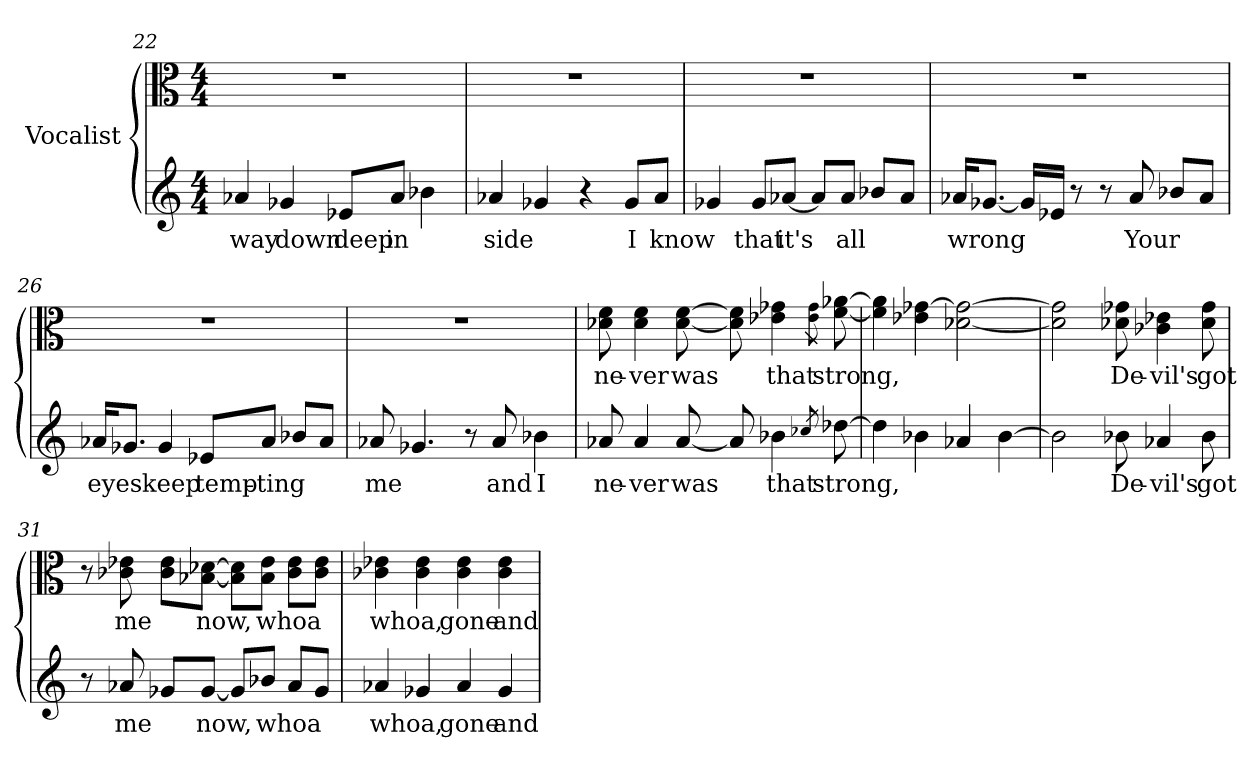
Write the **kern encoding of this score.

**kern	**text	**kern	**text
*part1	*part1	*part1	*part1
*staff2	*staff2	*staff1	*staff1
*I"Vocalist	*	*	*
*clefG2	*	*clefC3	*
*M4/4	*	*M4/4	*
=22	=22	=22	=22
4a-X	way	1r	.
4g-X	down	.	.
8e-X/L	deep	.	.
8a-/J	in	.	.
4b-X	_	.	.
=23	=23	=23	=23
4a-X	side	1r	.
4g-X	_	.	.
4r	.	.	.
8g-/L	I	.	.
8a-/J	know	.	.
=24	=24	=24	=24
4g-X	_	1r	.
8g-/L	that	.	.
[8a-X/J	it's	.	.
8a-/L]	_	.	.
8a-/J	all	.	.
8b-X/L	_	.	.
8a-/J	_	.	.
=25	=25	=25	=25
16a-X/KL	wrong	1r	.
[8.g-X/J	_	.	.
16g-/LL]	_	.	.
16e-X/JJ	_	.	.
8r	.	.	.
8r	.	.	.
8a-	Your	.	.
8b-X/L	_	.	.
8a-/J	_	.	.
=26	=26	=26	=26
16a-X/KL	eyes	1r	.
8.g-X/J	_	.	.
4g-	keep	.	.
8e-X/L	temp-	.	.
8a-/J	-ting	.	.
8b-X/L	_	.	.
8a-/J	_	.	.
=27	=27	=27	=27
8a-X	me	1r	.
4.g-X	_	.	.
8r	.	.	.
8a-	and	.	.
4b-X	I	.	.
=28	=28	=28	=28
8a-X	ne-	8d-X 8f	ne-
4a-	-ver	4d- 4f	-ver
[8a-	was	[8d- [8f	was
8a-]	_	8d-] 8f]	_
4b-X	that	4e-X 4g-X	that
8qcc-X	_	8qe- 8qg-	_
[8dd-X	strong,	[8f [8a-X	strong,
=29	=29	=29	=29
4dd-]	_	4f] 4a-]	_
4b-X	_	4e-X [4g-X	_
4a-X	_	[2d-X 2g-_	_
[4b-	_	.	.
=30	=30	=30	=30
2b-]	_	2d-] 2g-]	_
8b-X	De-	8d-X 8g-X	De-
4a-X	-vil's	4c-X 4e-X	-vil's
8b-	got	8d- 8g-	got
=31	=31	=31	=31
8r	.	8r	.
8a-X	me	8c-X 8e-X	me
8g-X/L	_	8c-\ 8e-\L	_
[8g-/J	now,	[8B-X\ [8d-X\J	now,
8g-/L]	_	8B-]\ 8d-]\L	_
8b-X/J	whoa	8B-\ 8e-\J	whoa
8a-/L	_	8c-\ 8e-\L	_
8g-/J	_	8c-\ 8e-\J	_
=32	=32	=32	=32
4a-X	whoa,	4c-X 4e-X	whoa,
4g-X	_	4c- 4e-	_
4a-	gone	4c- 4e-	gone
4g-	and	4c- 4e-	and
=	=	=	=
*-	*-	*-	*-
